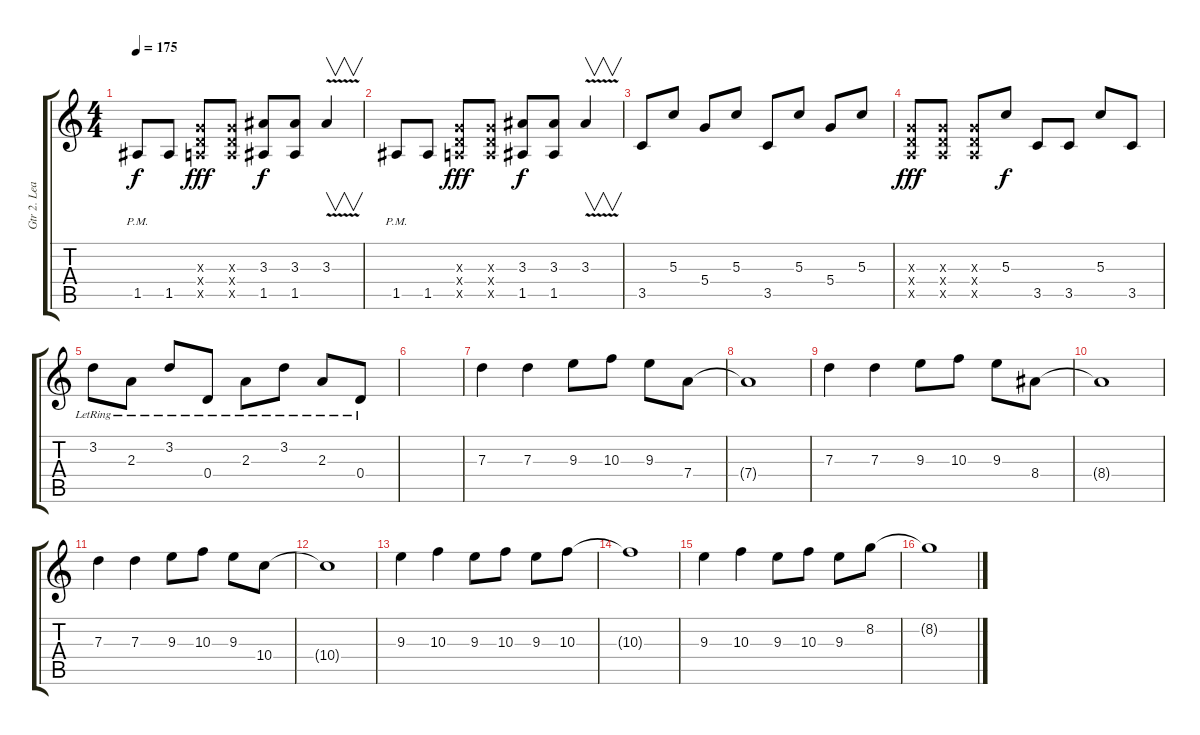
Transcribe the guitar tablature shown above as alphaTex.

\track ("Gtr 2. Lead (Borna Kuèa)" "Gtr 2. Lea") {instrument distortionguitar}
\staff {score tabs}
\tuning (E4 B3 G3 D3 A2 E2) {hide}
\ts (4 4)
\tempo 175
\clef g2
\ks c
1.5{pm}.8{dy f} 1.5.8 (0.3{x} 0.4{x} 0.5{x}).8{dy fff} (0.3{x} 0.4{x} 0.5{x}).8 (3.3 1.5).8{dy f} (3.3 1.5).8 3.3{v}.4{v} |
1.5{pm}.8 1.5.8 (0.3{x} 0.4{x} 0.5{x}).8{dy fff} (0.3{x} 0.4{x} 0.5{x}).8 (3.3 1.5).8{dy f} (3.3 1.5).8 3.3{v}.4{v} |
3.5.8 5.3.8 5.4.8 5.3.8 3.5.8 5.3.8 5.4.8 5.3.8 |
(0.3{x} 0.4{x} 0.5{x}).8{dy fff} (0.3{x} 0.4{x} 0.5{x}).8 (0.3{x} 0.4{x} 0.5{x}).8 5.3.8{dy f} 3.5.8 3.5.8 5.3.8 3.5.8 |
3.2{lr}.8 2.3{lr}.8 3.2{lr}.8 0.4{lr}.8 2.3{lr}.8 3.2{lr}.8 2.3{lr}.8 0.4{lr}.8 |
|
7.3.4 7.3.4 9.3.8 10.3.8 9.3.8 7.4.8 |
7.4{t}.1 |
7.3.4 7.3.4 9.3.8 10.3.8 9.3.8 8.4.8 |
8.4{t}.1 |
7.3.4 7.3.4 9.3.8 10.3.8 9.3.8 10.4.8 |
10.4{t}.1 |
9.3.4 10.3.4 9.3.8 10.3.8 9.3.8 10.3.8 |
10.3{t}.1 |
9.3.4 10.3.4 9.3.8 10.3.8 9.3.8 8.2.8 |
8.2{t}.1
